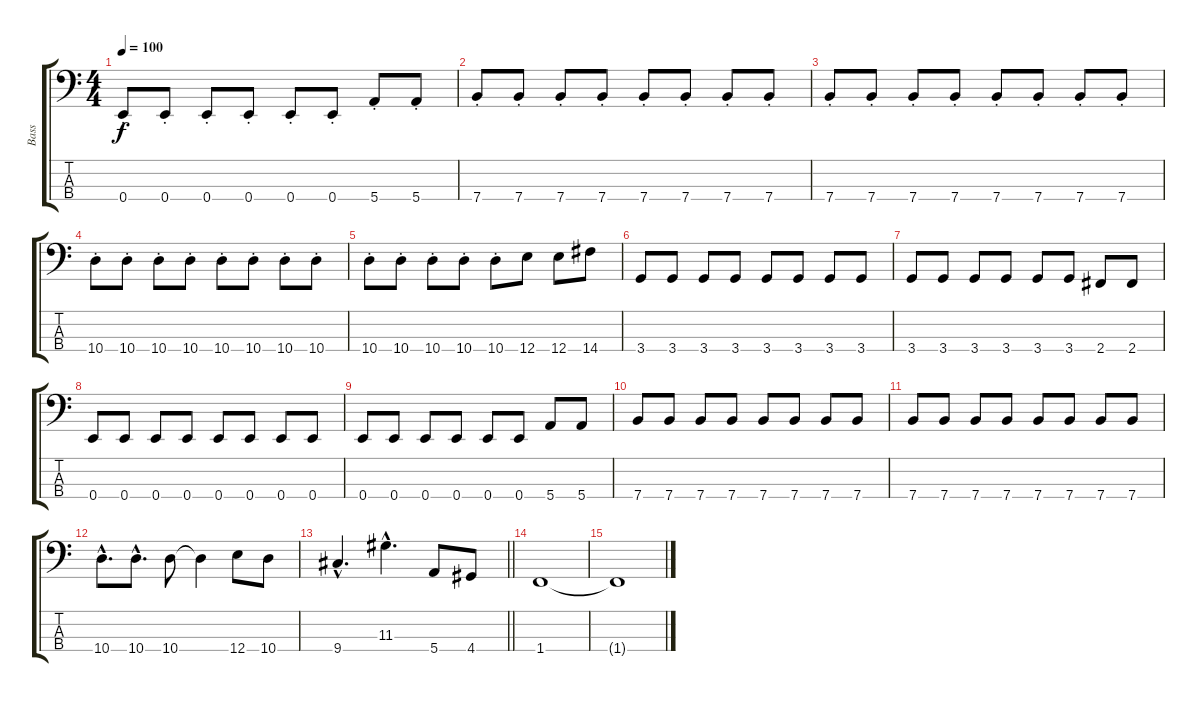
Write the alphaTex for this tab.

\track ("Bass" "Bass") {instrument electricbassfinger}
\staff {score tabs}
\tuning (G2 D2 A1 E1) {hide}
\ts (4 4)
\tempo 100
\clef f4
\ks c
0.4{st}.8{dy f} 0.4{st}.8 0.4{st}.8 0.4{st}.8 0.4{st}.8 0.4{st}.8 5.4{st}.8 5.4{st}.8 |
7.4{st}.8 7.4{st}.8 7.4{st}.8 7.4{st}.8 7.4{st}.8 7.4{st}.8 7.4{st}.8 7.4{st}.8 |
7.4{st}.8 7.4{st}.8 7.4{st}.8 7.4{st}.8 7.4{st}.8 7.4{st}.8 7.4{st}.8 7.4{st}.8 |
10.4{st}.8 10.4{st}.8 10.4{st}.8 10.4{st}.8 10.4{st}.8 10.4{st}.8 10.4{st}.8 10.4{st}.8 |
10.4{st}.8 10.4{st}.8 10.4{st}.8 10.4{st}.8 10.4{st}.8 12.4.8 12.4.8 14.4.8 |
3.4.8 3.4.8 3.4.8 3.4.8 3.4.8 3.4.8 3.4.8 3.4.8 |
3.4.8 3.4.8 3.4.8 3.4.8 3.4.8 3.4.8 2.4.8 2.4.8 |
0.4.8 0.4.8 0.4.8 0.4.8 0.4.8 0.4.8 0.4.8 0.4.8 |
0.4.8 0.4.8 0.4.8 0.4.8 0.4.8 0.4.8 5.4.8 5.4.8 |
7.4.8 7.4.8 7.4.8 7.4.8 7.4.8 7.4.8 7.4.8 7.4.8 |
7.4.8 7.4.8 7.4.8 7.4.8 7.4.8 7.4.8 7.4.8 7.4.8 |
10.4{hac}.8{d} 10.4{hac}.8{d} 10.4.8 10.4{t}.4 12.4.8 10.4.8 |
\barLineRight lightlight
9.4{hac}.4{d} 11.3{hac}.4{d} 5.4.8 4.4.8 |
1.4.1 |
1.4{t}.1
